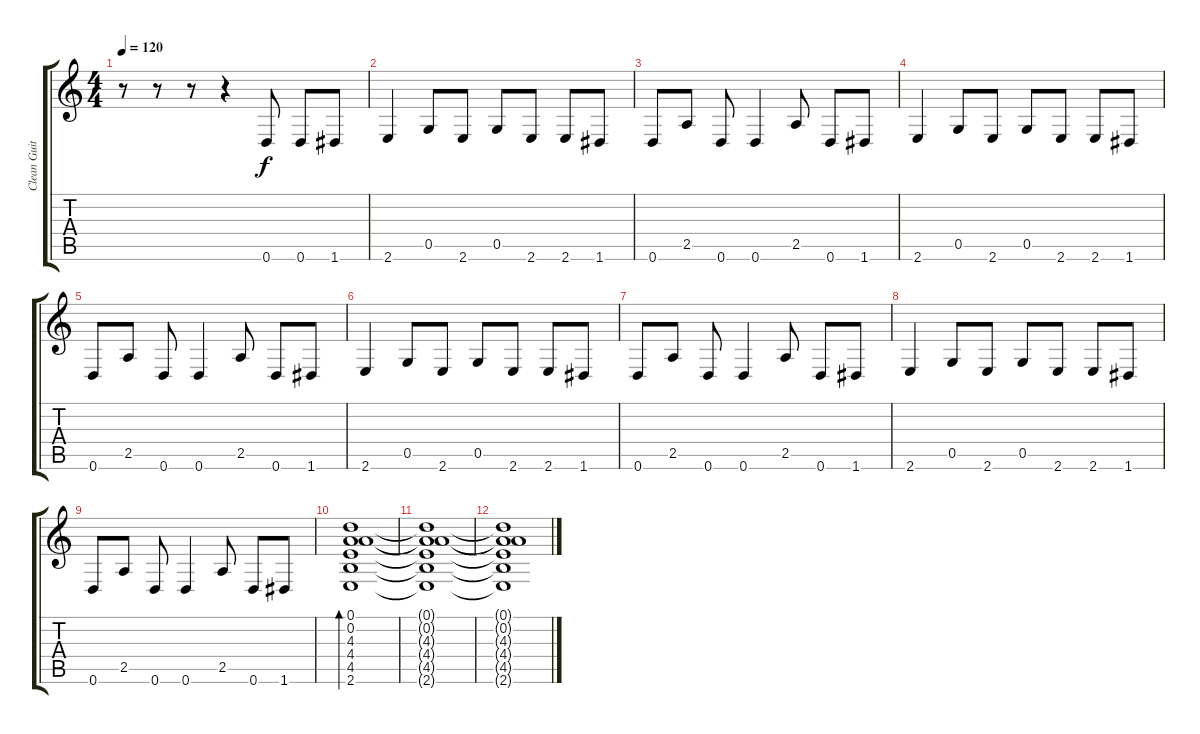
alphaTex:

\track ("Clean Guitar" "Clean Guit") {instrument electricguitarclean}
\staff {score tabs}
\tuning (D4 A3 F3 C3 G2 D2) {hide}
\ts (4 4)
\tempo 120
\clef g2
\ks c
r.8{dy f} r.8 r.8 r.4 0.6.8 0.6.8 1.6.8 |
2.6.4 0.5.8 2.6.8 0.5.8 2.6.8 2.6.8 1.6.8 |
0.6.8 2.5.8 0.6.8 0.6.4 2.5.8 0.6.8 1.6.8 |
2.6.4 0.5.8 2.6.8 0.5.8 2.6.8 2.6.8 1.6.8 |
0.6.8 2.5.8 0.6.8 0.6.4 2.5.8 0.6.8 1.6.8 |
2.6.4 0.5.8 2.6.8 0.5.8 2.6.8 2.6.8 1.6.8 |
0.6.8 2.5.8 0.6.8 0.6.4 2.5.8 0.6.8 1.6.8 |
2.6.4 0.5.8 2.6.8 0.5.8 2.6.8 2.6.8 1.6.8 |
0.6.8 2.5.8 0.6.8 0.6.4 2.5.8 0.6.8 1.6.8 |
(0.1 0.2 4.3 4.4 4.5 2.6).1{bd 60} |
(0.1{t} 0.2{t} 4.3{t} 4.4{t} 4.5{t} 2.6{t}).1 |
(0.1{t} 0.2{t} 4.3{t} 4.4{t} 4.5{t} 2.6{t}).1
